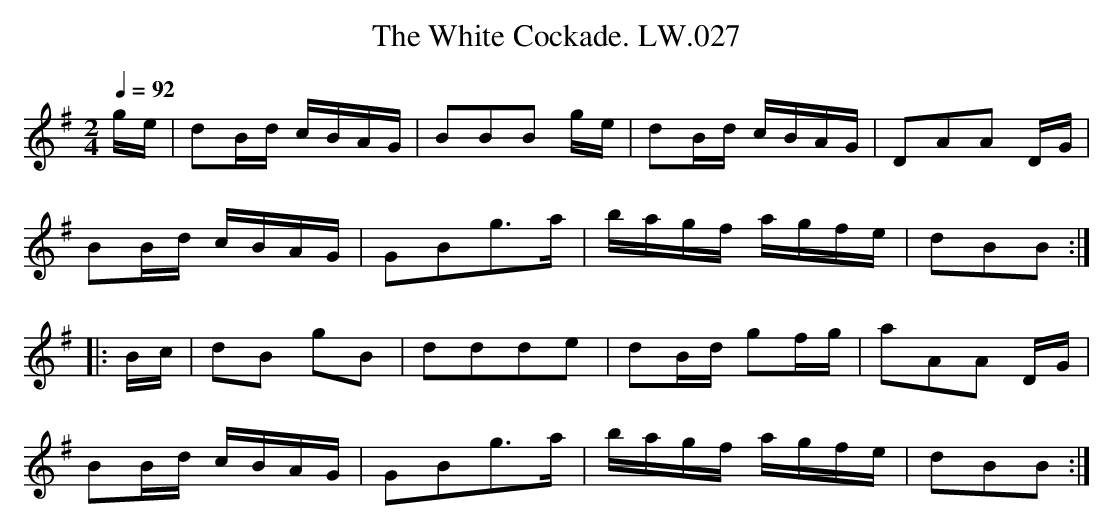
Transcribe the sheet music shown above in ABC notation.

X:1
T:White Cockade. LW.027, The
M:2/4
Q:1/4=92
L:1/16
K:G
ge | d2Bd cBAG | B2B2B2 ge | d2Bd cBAG | D2A2A2 DG |
B2Bd cBAG | G2B2g3a | bagf agfe | d2B2B2 :|
|: Bc | d2B2 g2B2 | d2d2d2e2 | d2Bd g2fg | a2A2A2 DG |
B2Bd cBAG | G2B2g3a | bagf agfe | d2B2B2 :|
